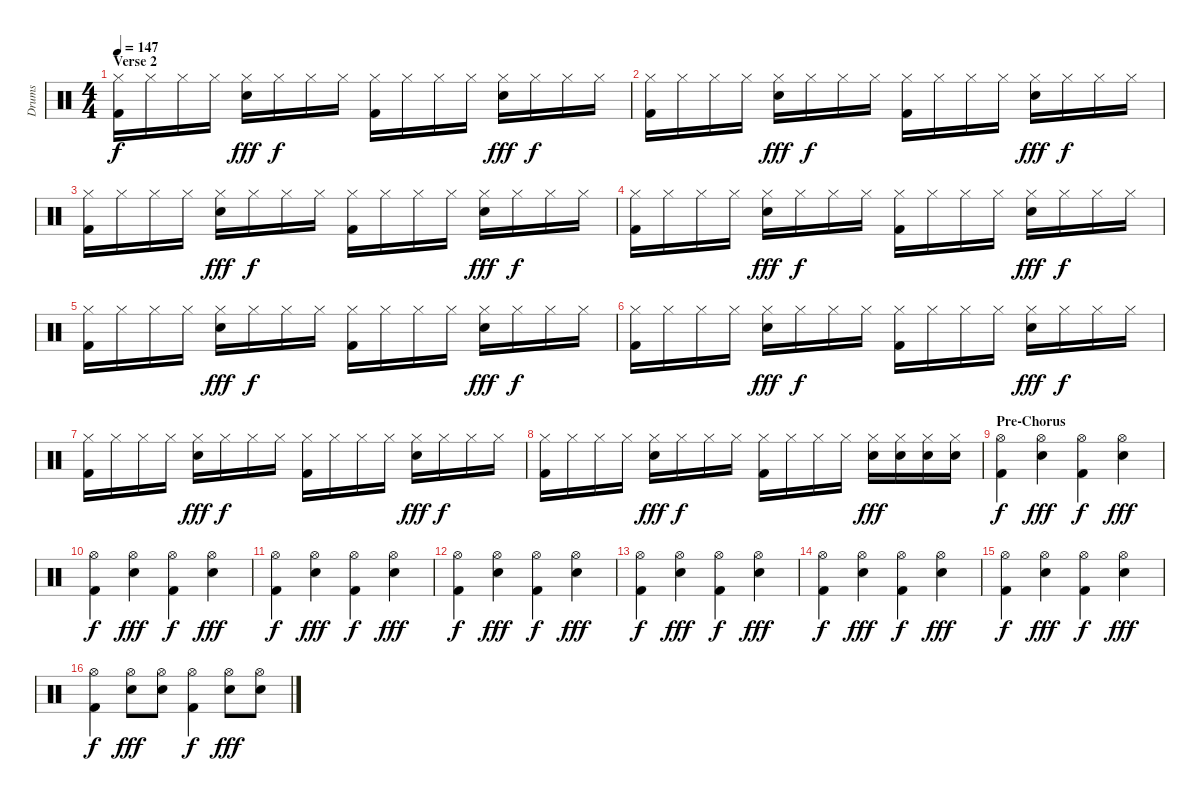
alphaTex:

\track ("Drums" "Drums") {instrument percussion}
\staff {score}
\articulation defaults
\ts (4 4)
\section ("" "Verse 2")
\tempo 147
\clef neutral
\ks c
("Hi-Hat (closed)" "Kick (hit) 2").16{dy f} "Hi-Hat (closed)".16 "Hi-Hat (closed)".16 "Hi-Hat (closed)".16 ("Hi-Hat (closed)" "Snare (hit) 2").16{dy fff} "Hi-Hat (closed)".16{dy f} "Hi-Hat (closed)".16 "Hi-Hat (closed)".16 ("Hi-Hat (closed)" "Kick (hit) 2").16 "Hi-Hat (closed)".16 "Hi-Hat (closed)".16 "Hi-Hat (closed)".16 ("Hi-Hat (closed)" "Snare (hit) 2").16{dy fff} "Hi-Hat (closed)".16{dy f} "Hi-Hat (closed)".16 "Hi-Hat (closed)".16 |
("Hi-Hat (closed)" "Kick (hit) 2").16 "Hi-Hat (closed)".16 "Hi-Hat (closed)".16 "Hi-Hat (closed)".16 ("Hi-Hat (closed)" "Snare (hit) 2").16{dy fff} "Hi-Hat (closed)".16{dy f} "Hi-Hat (closed)".16 "Hi-Hat (closed)".16 ("Hi-Hat (closed)" "Kick (hit) 2").16 "Hi-Hat (closed)".16 "Hi-Hat (closed)".16 "Hi-Hat (closed)".16 ("Hi-Hat (closed)" "Snare (hit) 2").16{dy fff} "Hi-Hat (closed)".16{dy f} "Hi-Hat (closed)".16 "Hi-Hat (closed)".16 |
("Hi-Hat (closed)" "Kick (hit) 2").16 "Hi-Hat (closed)".16 "Hi-Hat (closed)".16 "Hi-Hat (closed)".16 ("Hi-Hat (closed)" "Snare (hit) 2").16{dy fff} "Hi-Hat (closed)".16{dy f} "Hi-Hat (closed)".16 "Hi-Hat (closed)".16 ("Hi-Hat (closed)" "Kick (hit) 2").16 "Hi-Hat (closed)".16 "Hi-Hat (closed)".16 "Hi-Hat (closed)".16 ("Hi-Hat (closed)" "Snare (hit) 2").16{dy fff} "Hi-Hat (closed)".16{dy f} "Hi-Hat (closed)".16 "Hi-Hat (closed)".16 |
("Hi-Hat (closed)" "Kick (hit) 2").16 "Hi-Hat (closed)".16 "Hi-Hat (closed)".16 "Hi-Hat (closed)".16 ("Hi-Hat (closed)" "Snare (hit) 2").16{dy fff} "Hi-Hat (closed)".16{dy f} "Hi-Hat (closed)".16 "Hi-Hat (closed)".16 ("Hi-Hat (closed)" "Kick (hit) 2").16 "Hi-Hat (closed)".16 "Hi-Hat (closed)".16 "Hi-Hat (closed)".16 ("Hi-Hat (closed)" "Snare (hit) 2").16{dy fff} "Hi-Hat (closed)".16{dy f} "Hi-Hat (closed)".16 "Hi-Hat (closed)".16 |
("Hi-Hat (closed)" "Kick (hit) 2").16 "Hi-Hat (closed)".16 "Hi-Hat (closed)".16 "Hi-Hat (closed)".16 ("Hi-Hat (closed)" "Snare (hit) 2").16{dy fff} "Hi-Hat (closed)".16{dy f} "Hi-Hat (closed)".16 "Hi-Hat (closed)".16 ("Hi-Hat (closed)" "Kick (hit) 2").16 "Hi-Hat (closed)".16 "Hi-Hat (closed)".16 "Hi-Hat (closed)".16 ("Hi-Hat (closed)" "Snare (hit) 2").16{dy fff} "Hi-Hat (closed)".16{dy f} "Hi-Hat (closed)".16 "Hi-Hat (closed)".16 |
("Hi-Hat (closed)" "Kick (hit) 2").16 "Hi-Hat (closed)".16 "Hi-Hat (closed)".16 "Hi-Hat (closed)".16 ("Hi-Hat (closed)" "Snare (hit) 2").16{dy fff} "Hi-Hat (closed)".16{dy f} "Hi-Hat (closed)".16 "Hi-Hat (closed)".16 ("Hi-Hat (closed)" "Kick (hit) 2").16 "Hi-Hat (closed)".16 "Hi-Hat (closed)".16 "Hi-Hat (closed)".16 ("Hi-Hat (closed)" "Snare (hit) 2").16{dy fff} "Hi-Hat (closed)".16{dy f} "Hi-Hat (closed)".16 "Hi-Hat (closed)".16 |
("Hi-Hat (closed)" "Kick (hit) 2").16 "Hi-Hat (closed)".16 "Hi-Hat (closed)".16 "Hi-Hat (closed)".16 ("Hi-Hat (closed)" "Snare (hit) 2").16{dy fff} "Hi-Hat (closed)".16{dy f} "Hi-Hat (closed)".16 "Hi-Hat (closed)".16 ("Hi-Hat (closed)" "Kick (hit) 2").16 "Hi-Hat (closed)".16 "Hi-Hat (closed)".16 "Hi-Hat (closed)".16 ("Hi-Hat (closed)" "Snare (hit) 2").16{dy fff} "Hi-Hat (closed)".16{dy f} "Hi-Hat (closed)".16 "Hi-Hat (closed)".16 |
("Hi-Hat (closed)" "Kick (hit) 2").16 "Hi-Hat (closed)".16 "Hi-Hat (closed)".16 "Hi-Hat (closed)".16 ("Hi-Hat (closed)" "Snare (hit) 2").16{dy fff} "Hi-Hat (closed)".16{dy f} "Hi-Hat (closed)".16 "Hi-Hat (closed)".16 ("Hi-Hat (closed)" "Kick (hit) 2").16 "Hi-Hat (closed)".16 "Hi-Hat (closed)".16 "Hi-Hat (closed)".16 ("Hi-Hat (closed)" "Snare (hit) 2").16{dy fff} ("Hi-Hat (closed)" "Snare (hit) 2").16 ("Hi-Hat (closed)" "Snare (hit) 2").16 ("Hi-Hat (closed)" "Snare (hit) 2").16 |
\section ("" "Pre-Chorus")
("Hi-Hat (open)" "Kick (hit) 2").4{dy f} ("Hi-Hat (open)" "Snare (hit) 2").4{dy fff} ("Hi-Hat (open)" "Kick (hit) 2").4{dy f} ("Hi-Hat (open)" "Snare (hit) 2").4{dy fff} |
("Hi-Hat (open)" "Kick (hit) 2").4{dy f} ("Hi-Hat (open)" "Snare (hit) 2").4{dy fff} ("Hi-Hat (open)" "Kick (hit) 2").4{dy f} ("Hi-Hat (open)" "Snare (hit) 2").4{dy fff} |
("Hi-Hat (open)" "Kick (hit) 2").4{dy f} ("Hi-Hat (open)" "Snare (hit) 2").4{dy fff} ("Hi-Hat (open)" "Kick (hit) 2").4{dy f} ("Hi-Hat (open)" "Snare (hit) 2").4{dy fff} |
("Hi-Hat (open)" "Kick (hit) 2").4{dy f} ("Hi-Hat (open)" "Snare (hit) 2").4{dy fff} ("Hi-Hat (open)" "Kick (hit) 2").4{dy f} ("Hi-Hat (open)" "Snare (hit) 2").4{dy fff} |
("Hi-Hat (open)" "Kick (hit) 2").4{dy f} ("Hi-Hat (open)" "Snare (hit) 2").4{dy fff} ("Hi-Hat (open)" "Kick (hit) 2").4{dy f} ("Hi-Hat (open)" "Snare (hit) 2").4{dy fff} |
("Hi-Hat (open)" "Kick (hit) 2").4{dy f} ("Hi-Hat (open)" "Snare (hit) 2").4{dy fff} ("Hi-Hat (open)" "Kick (hit) 2").4{dy f} ("Hi-Hat (open)" "Snare (hit) 2").4{dy fff} |
("Hi-Hat (open)" "Kick (hit) 2").4{dy f} ("Hi-Hat (open)" "Snare (hit) 2").4{dy fff} ("Hi-Hat (open)" "Kick (hit) 2").4{dy f} ("Hi-Hat (open)" "Snare (hit) 2").4{dy fff} |
("Hi-Hat (open)" "Kick (hit) 2").4{dy f} ("Hi-Hat (open)" "Snare (hit) 2").8{dy fff} ("Hi-Hat (open)" "Snare (hit) 2").8 ("Hi-Hat (open)" "Kick (hit) 2").4{dy f} ("Hi-Hat (open)" "Snare (hit) 2").8{dy fff} ("Hi-Hat (open)" "Snare (hit) 2").8
